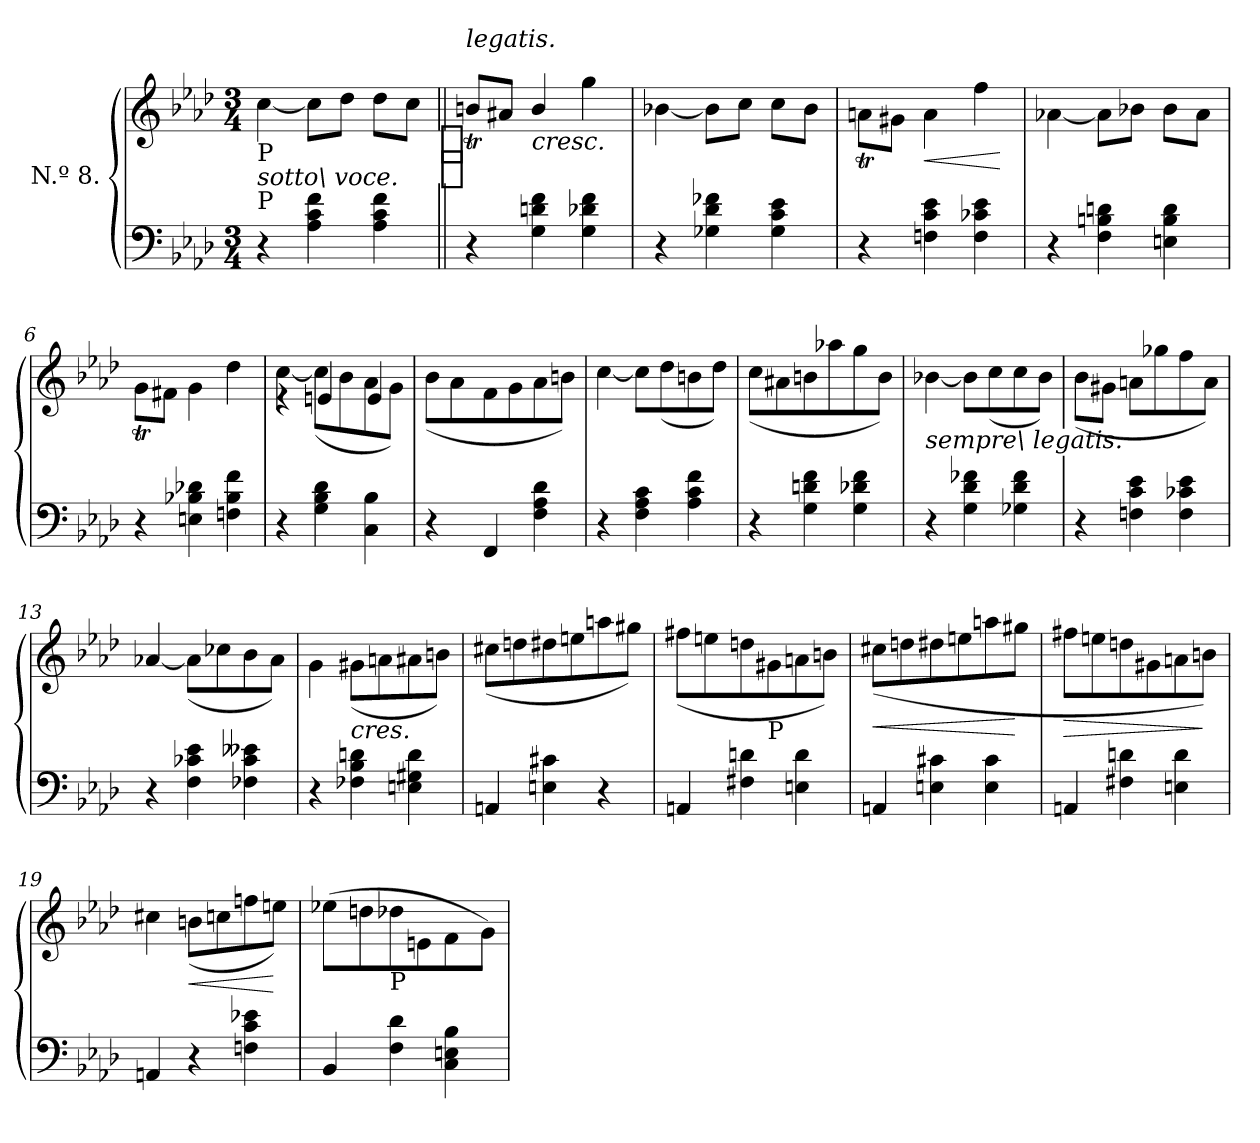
**kern	**kern	**dynam
*part1	*part1	*part1
*staff2	*staff1	*staff1/2
*I"N.º 8.	*	*
*clefF4	*clefG2	*
*k[b-e-a-d-]	*k[b-e-a-d-]	*
*M3/4	*M3/4	*
*MM126	*MM126	*
=1	=1	=1
*	*^	*
!	!LO:TX:b:t=P	!	!
!	!LO:TX:b:i:t=sotto\ voce.	!	!
!	!LO:TX:b:t=P	!	!
4r	2.ryy	[4cc\	.
4A-\ 4c\ 4f\	.	8cc\L]	.
.	.	8dd-\J	.
4A-\ 4c\ 4f\	.	8dd-\L	.
.	.	8cc\J	.
!	!	!LO:TX:b:t=[segno]	!
!	!	!LO:TX:b:t=[segno]	!
=2||	=2||	=2||	=2||
!	!LO:TX:a:i:t=legatis.	!	!
4r	2.ryy	8bnt/L	.
.	.	8a#X/J	.
!	!	!	!LO:HP:b
4G\ 4dn\ 4f\	.	4b/	<
4G\ 4d-X\ 4f\	.	4gg\	.
=3	=3	=3	=3
4r	2.ryy	[4b-X\	.
4G-X\ 4d-\ 4f-X\	.	8b-\L]	.
.	.	8cc\J	.
4G-\ 4c\ 4e-\	.	8cc\L	.
.	.	8b-\J	.
=4	=4	=4	=4
4r	2.ryy	8ant\L	.
.	.	8g#X\J	.
!	!	!	!LO:HP:b
4Fn\ 4c\ 4e-\	.	4a\	<
4F\ 4c-X\ 4e-\	.	4ff\	.
*	*v	*v	*
.	.	[
=5	=5	=5
*	*^	*
4r	2.ryy	[4a-X\	.
4F\ 4Bn\ 4dn\	.	8a-\L]	.
.	.	8b-X\J	.
4En\ 4B\ 4d\	.	8b-\L	.
.	.	8a-\J	.
=6	=6	=6	=6
4r	2.ryy	8gt\L	.
.	.	8f#X\J	.
4En\ 4B-X\ 4d-X\	.	4g\	.
4Fn\ 4B-\ 4f\	.	4dd-\	.
*	*v	*v	*
.	.	[
!!LO:LB:g=z
=7	=7	=7
*	*^	*
*	*	*^	*
4r	2.ryy	[4cc\	4re	.
4G\ 4B-\ 4d-\	.	(>8cc\L]	4en/	.
.	.	8b-\	.	.
4C\ 4B-\	.	8a-\	4e/	.
.	.	8g\J)	.	.
=8	=8	=8	=8	=8
4r	2.ryy	(<8b-\L	8ryy	.
.	.	8a-\	16ryy	.
.	.	.	16ryy	.
4FF/	.	8f\	4ryy	.
.	.	8g\	.	.
4F\ 4A-\ 4d-\	.	8a-\	4ryy	.
.	.	8bn\J)	.	.
*	*	*v	*v	*
=9	=9	=9	=9
4r	2.ryy	[4cc\	.
4F\ 4A-\ 4c\	.	8cc\L]	.
.	.	(>8dd-\	.
4A-\ 4c\ 4f\	.	8bn\	.
.	.	8dd-\J)	.
=10	=10	=10	=10
4r	2.ryy	(>8cc\L	.
.	.	8a#X\	.
4G\ 4dn\ 4f\	.	8bn\	.
.	.	8aa-X\	.
4G\ 4d-X\ 4f\	.	8gg\	.
.	.	8b\J)	.
=11	=11	=11	=11
!	!LO:TX:b:i:t=sempre\ legatis.	!	!
4r	2.ryy	[4b-X\	.
4G\ 4d-\ 4f-X\	.	8b-\L]	.
.	.	(>8cc\	.
4G-X\ 4d-\ 4f-\	.	8cc\	.
.	.	8b-\J)	.
=12	=12	=12	=12
4r	2.ryy	(>8b-\L	.
.	.	8g#X\J	.
4Fn\ 4c\ 4e-\	.	8an\L	.
.	.	8gg-X\	.
4F\ 4c-X\ 4e-\	.	8ff\	.
.	.	8a\J)	.
!!LO:LB:g=z	!!
=13	=13	=13	=13
4r	2.ryy	[4a-X/	.
4F\ 4c-X\ 4e-\	.	(>8a-\L]	.
.	.	8cc-X\	.
4F-X\ 4c-\ 4e--X\	.	8b-\	.
.	.	8a-\J)	.
=14	=14	=14	=14
4r	2.ryy	4g\	.
!	!	!LO:TX:b:i:t=cres.	!
4F-X\ 4B-\ 4dn\	.	(<8g#X\L	.
.	.	8an\	.
4En\ 4G#X\ 4d\	.	8a#X\	.
.	.	8bn\J)	.
=15	=15	=15	=15
4AAn/	2.ryy	(>8cc#X\L	.
.	.	8ddn\	.
4En\ 4c#X\	.	8dd#X\	.
.	.	8een\	.
4r	.	8aan\	.
.	.	8gg#X\J)	.
=16	=16	=16	=16
*	*	*^	*
4AAn/	2.ryy	(>8ff#X\L	8ryy	.
.	.	8een\	16ryy	.
.	.	.	16ryy	.
4F#X\ 4dn\	.	8ddn\	4ryy	.
!	!	!LO:TX:b:t=P	!	!
.	.	8g#X\	.	.
4En\ 4d\	.	8an\	4ryy	.
.	.	8bn\J)	.	.
*	*	*v	*v	*
=17	=17	=17	=17
!	!	!	!LO:HP:b
4AAn/	2.ryy	(>8cc#X\L	<
.	.	8ddn\	.
4En\ 4c#X\	.	8dd#X\	.
.	.	8een\	.
4E\ 4c#\	.	8aan\	.
.	.	8gg#X\J	[
!!LO:LB:g=z	!!
=18	=18	=18	=18
!	!	!	!LO:HP:b
4AAn/	2.ryy	8ff#X\L	>
.	.	8een\	.
4F#X\ 4dn\	.	8ddn\	.
.	.	8g#X\	.
4En\ 4d\	.	8an\	.
.	.	8bn\J)	]
=19	=19	=19	=19
4AAn/	2.ryy	4cc#X\	.
!	!	!	!LO:HP:b
4r	.	(>8bn\L	<
.	.	8ccn\	.
4Fn\ 4c\ 4e-X\	.	8ffn\	.
.	.	8een\J)	[
=20	=20	=20	=20
*	*	*^	*
4BB-/	2ryy	(>8ee-X\L	16ryy	.
.	.	.	16ryy	.
.	.	8ddn\	8ryy	.
!	!	!LO:TX:b:t=P	!	!
4F\ 4d-\	.	8dd-X\	4ryy	.
.	.	8en\	.	.
4C\ 4En\ 4B-\	16ryy	8f\	4ryy	.
.	16ryy	.	.	.
.	8ryy	8g\J)	.	.
*	*v	*v	*v	*
=	=	=
*-	*-	*-
